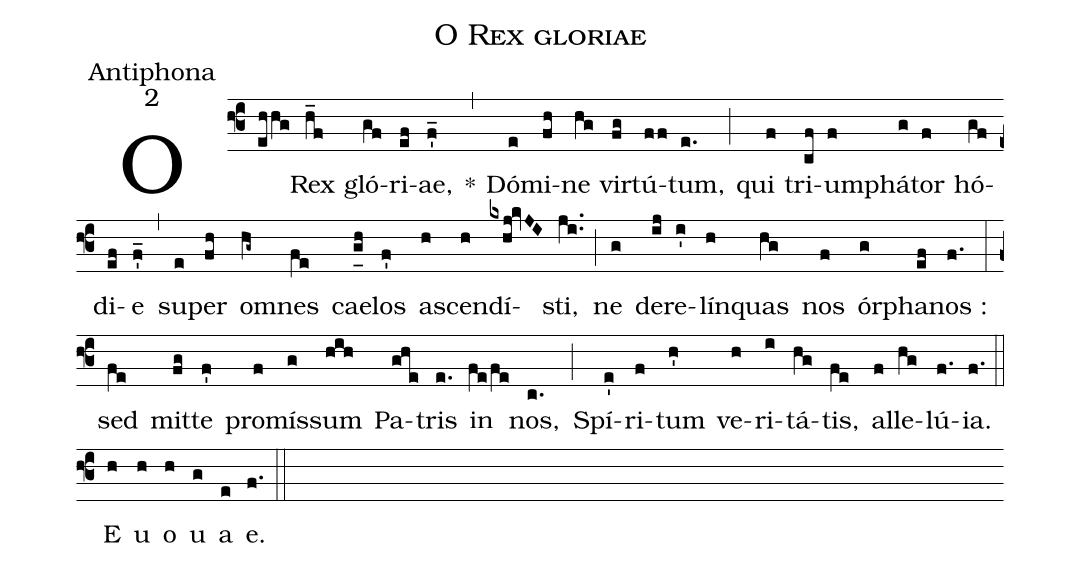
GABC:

name:O Rex gloriae;
office-part:Antiphona;
mode:2;
%%
(f3) O(ehhg) Rex(h_f) gló(gf)ri(ef)ae,(f'_) *(,) Dó(e)mi(fh)ne(hg) vir(fg)tú(ff)tum,(e.) (;) qui(f) tri(cf)um(f)phá(g)tor(f) hó(gf)di(ef)e(f'_) (,) su(e)per(fh) o(hg~)mnes(fe) cae(g_[uh:l]h)los(f') a(h)scen(h)dí(kxhj!kvJI)sti,(ji..) (;) ne(g) de(ij)re(i')lín(h)quas(hg) nos(f) ór(g)pha(ef)nos :(f.) (:) sed(fe) mit(fg)te(f') pro(f)mís(g)sum(hih) Pa(ghe)tris(e.) in(fe/fe) nos,(c.) (;) Spí(e')ri(f)tum(h') ve(h)ri(i)tá(hg)tis,(fe) al(f)le(hg)lú(f.){ia}.(f.) (::) <eu>E(h) u(h) o(h) u(g) a(e) e.</eu>(f.) (::)
